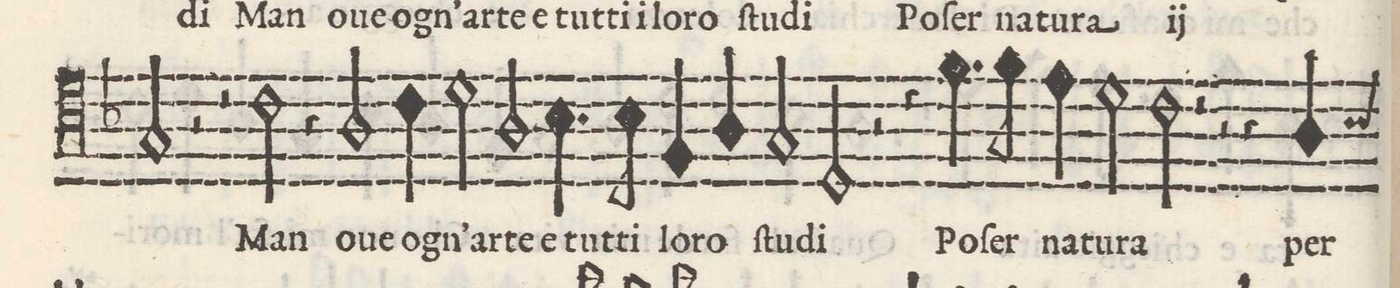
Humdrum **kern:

**kern	**text
*I"TENORE	*
*clefC4	*
*k[b-]	*
*met(c)	*
*M2/1	*
2G/	-ra
*	*Xij
2r	.
=18-	=18-
2r	.
2c\	Man
4r	.
2A/	oue
4c\	ogn'
=19-	=19-
2d\	ar-
2A/	-te e
4.B-\	tu-
8B-\	-tti
4F/	lo-
4A/	-ro
=20-	=20-
2G/	ſtu-
2D/	-di
2r	.
4r	.
4.f\	Po-
=21-	=21-
8f\	-ſer
4e\	na-
2d\	-tu-
2c\	-ra
2r	.
=22-	=22-
2r	.
4r	.
4A/	per
*custos:B-	*
*-	*-
